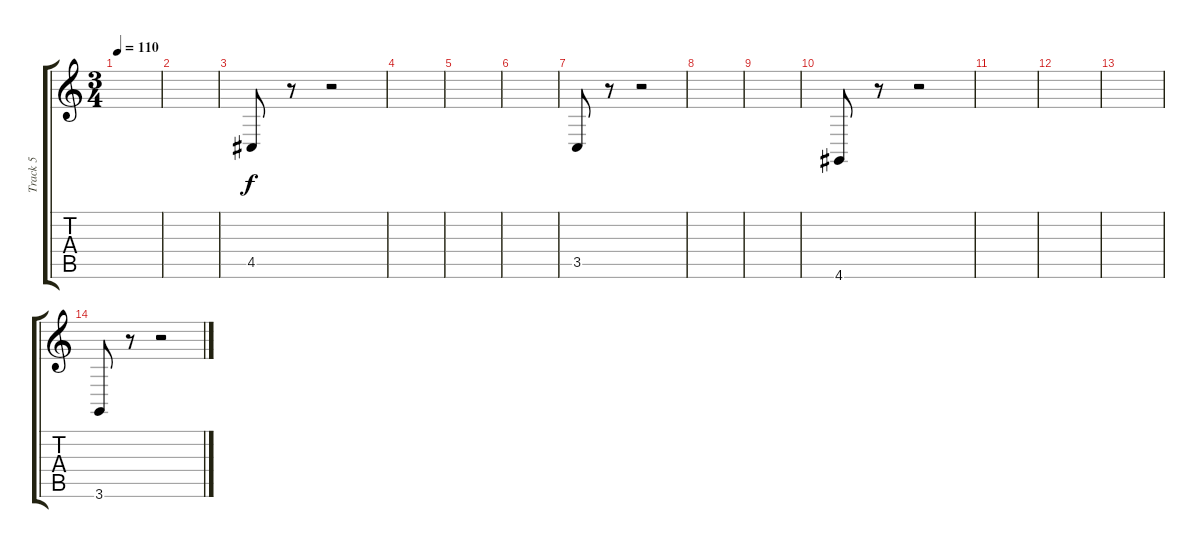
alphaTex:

\track ("Track 5" "Track 5") {instrument stringensemble1}
\staff {score tabs}
\tuning (E4 B3 G3 D3 A2 E2) {hide}
\ts (3 4)
\tempo 110
\clef g2
\ks c
|
|
4.5.8 r.8 r.2 |
|
|
|
3.5.8 r.8 r.2 |
|
|
4.6.8 r.8 r.2 |
|
|
|
3.6.8 r.8 r.2
